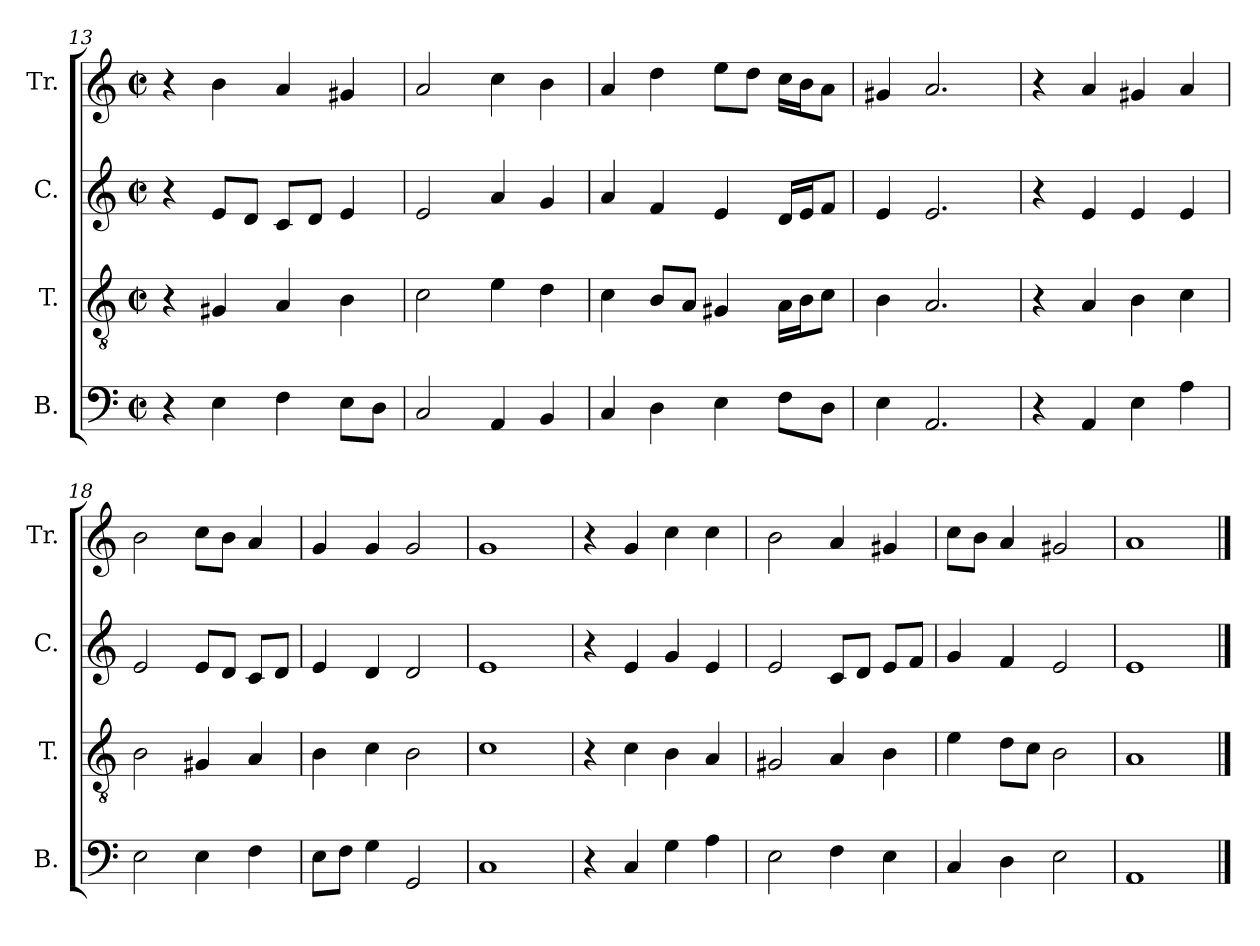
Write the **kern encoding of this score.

**kern	**kern	**kern	**kern
*part4	*part3	*part2	*part1
*staff4	*staff3	*staff2	*staff1
*I"B.	*I"T.	*I"C.	*I"Tr.
*I'B.	*I'T.	*I'C.	*I'Tr.
*clefF4	*clefGv2	*clefG2	*clefG2
*k[]	*k[]	*k[]	*k[]
*M2/2	*M2/2	*M2/2	*M2/2
*met(c|)	*met(c|)	*met(c|)	*met(c|)
=13	=13	=13	=13
4r	4r	4r	4r
4E!\	4G#X!/	8e!/L	4b!\
.	.	8d!/J	.
4F!\	4A!/	8c!/L	4a!/
.	.	8d!/J	.
8E!\L	4B!\	4e!/	4g#X!/
8D!\J	.	.	.
=14	=14	=14	=14
2C!/	2c!\	2e!/	2a!/
4AA!/	4e!\	4a!/	4cc!\
4BB!/	4d!\	4g!/	4b!\
=15	=15	=15	=15
4C!/	4c!\	4a!/	4a!/
4D!\	8B!/L	4f!/	4dd!\
.	8A!/J	.	.
4E!\	4G#X!/	4e!/	8ee!\L
.	.	.	8dd!\J
8F!\L	16A!\LL	16d!/LL	16cc!\LL
.	16B!\J	16e!/J	16b!\J
8D!\J	8c!\J	8f!/J	8a!\J
=16	=16	=16	=16
4E!\	4B!\	4e!/	4g#X!/
2.AA!/	2.A!/	2.e!/	2.a!/
=17	=17	=17	=17
4r	4r	4r	4r
4AA!/	4A!/	4e!/	4a!/
4E!\	4B!\	4e!/	4g#X!/
4A!\	4c!\	4e!/	4a!/
=18	=18	=18	=18
2E!\	2B!\	2e!/	2b!\
4E!\	4G#X!/	8e!/L	8cc!\L
.	.	8d!/J	8b!\J
4F!\	4A!/	8c!/L	4a!/
.	.	8d!/J	.
=19	=19	=19	=19
8E!\L	4B!\	4e!/	4g!/
8F!\J	.	.	.
4G!\	4c!\	4d!/	4g!/
2GG!/	2B!\	2d!/	2g!/
=20	=20	=20	=20
1C!	1c!	1e!	1g!
=21	=21	=21	=21
4r	4r	4r	4r
4C!/	4c!\	4e!/	4g!/
4G!\	4B!\	4g!/	4cc!\
4A!\	4A!/	4e!/	4cc!\
=22	=22	=22	=22
2E!\	2G#X!/	2e!/	2b!\
4F!\	4A!/	8c!/L	4a!/
.	.	8d!/J	.
4E!\	4B!\	8e!/L	4g#X!/
.	.	8f!/J	.
=23	=23	=23	=23
4C!/	4e!\	4g!/	8cc!\L
.	.	.	8b!\J
4D!\	8d!\L	4f!/	4a!/
.	8c!\J	.	.
2E!\	2B!\	2e!/	2g#X!/
=24	=24	=24	=24
1AA!	1A!	1e!	1a!
==	==	==	==
*-	*-	*-	*-
